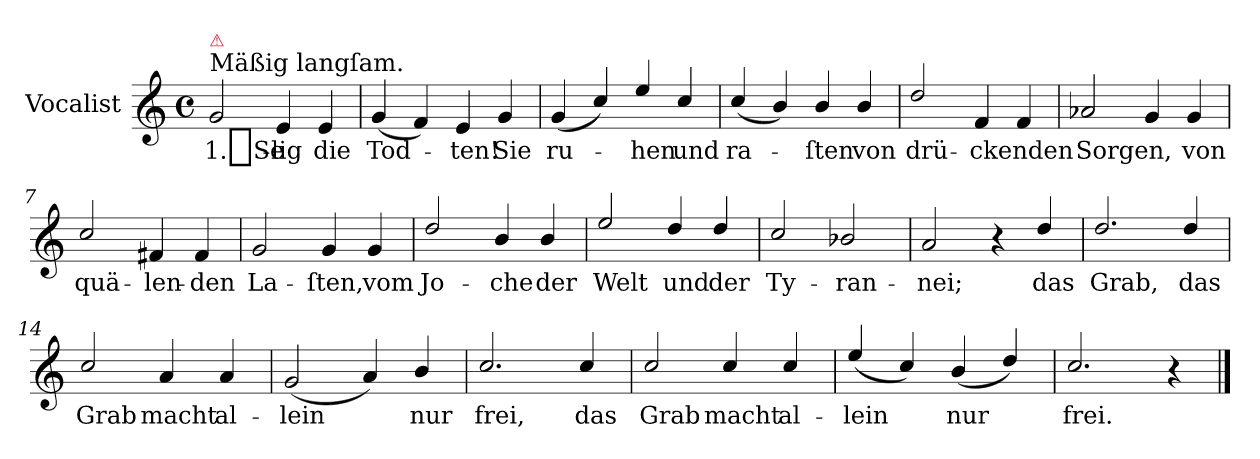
**kern	**text
*part1	*part1
*staff1	*staff1
*I"Vocalist	*
*clefG2	*
*k[]	*
*C:	*
*M4/4	*
*met(c)	*
=1	=1
!LO:TX:a:t=Mäßig langſam.	!
!LO:TX:a:color=crimson:t=⚠	!
2g	1._Se-
4e	-lig
4e	die
=2	=2
(>4g	Tod-
4f)	.
4e	-ten!
4g	Sie
=3	=3
(>4g	ru-
4cc/)	.
4ee/	-hen
4cc/	und
=4	=4
(>4cc/	ra-
4b/)	.
4b/	-ſten
4b/	von
=5	=5
2dd/	drü-
4f	-ckenden
4f	.
=6	=6
2a-X	Sorgen,
4g	.
4g	von
=7	=7
2cc/	quä-
4f#X	-len-
4f#	-den
=8	=8
2g	La-
4g	-ſten,
4g	vom
=9	=9
2dd/	Jo-
4b/	-che
4b/	der
=10	=10
2ee/	Welt
4dd/	und
4dd/	der
=11	=11
2cc/	Ty-
2b-X/	-ran-
=12	=12
2a	-nei;
4r	.
4dd/	das
=13	=13
2.dd/	Grab,
4dd/	das
=14	=14
2cc/	Grab
4a	macht
4a	al-
=15	=15
(>2g	-lein
4a)	.
4b/	nur
=16	=16
2.cc/	frei,
4cc/	das
=17	=17
2cc/	Grab
4cc/	macht
4cc/	al-
=18	=18
(>4ee/	-lein
4cc/)	.
(>4b/	nur
4dd/)	.
=19	=19
2.cc/	frei.
4r	.
==	==
*-	*-
